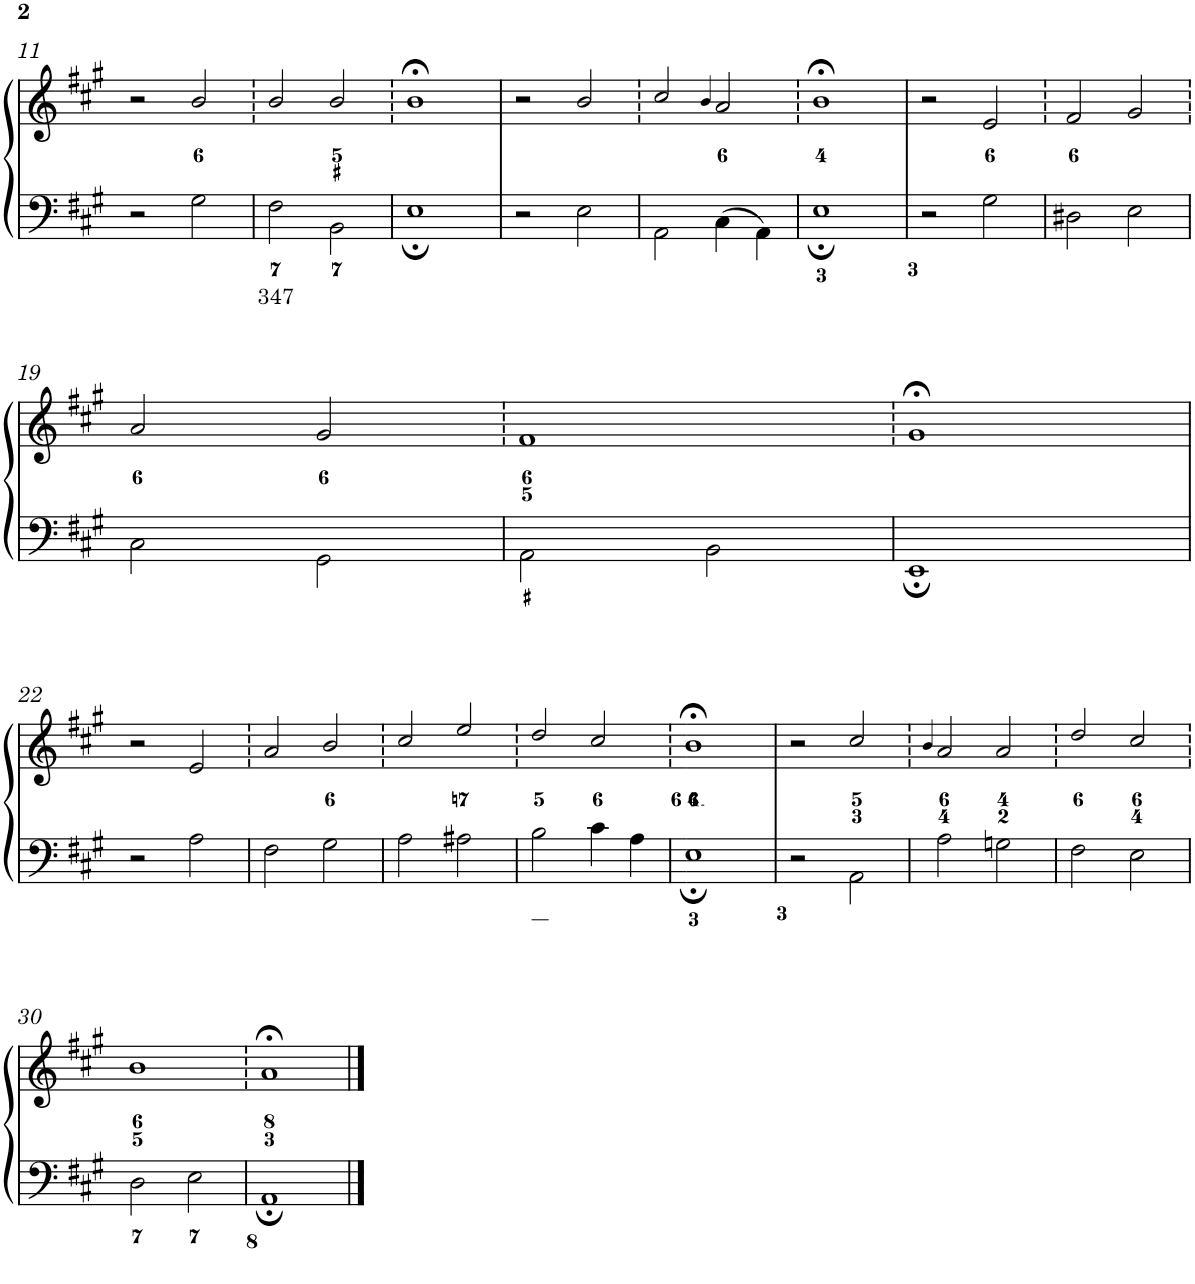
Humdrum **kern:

**kern	**text	**kern
*part1	*part1	*part1
*staff2	*staff2	*staff1
*I"Piano	*	*
*I'Pno.	*	*
!!LO:PB:g=z
*clefF4	*	*clefG2
*k[f#c#g#]	*	*k[f#c#g#]
*A:	*	*A:
*M4/4	*	*M4/4
*met(c)	*	*met(c)
=11	=11	=11
2r	.	2r
2G#\	.	2b/
=12	=12	=12
!	!LO:LY:b	!
2F#\	347	2b/
2BB\	.	2b/
=13	=13	=13
1E;	.	1b;<
=14	=14	=14
2r	.	2r
2E\	.	2b/
=15	=15	=15
2AA\	.	2cc#/
.	.	4qb/
4C#\	.	2a/
4AA\	.	.
=16	=16	=16
1E;	.	1b;<
=17	=17	=17
2r	.	2r
2G#\	.	2e/
=18	=18	=18
2D#X\	.	2f#/
2E\	.	2g#/
!!LO:LB:g=z
=19	=19	=19
2C#\	.	2a/
2GG#\	.	2g#/
=20	=20	=20
2AA\	.	1f#
2BB\	.	.
=21	=21	=21
1EE;	.	1g#;<
!!LO:LB:g=z
=22	=22	=22
2r	.	2r
2A\	.	2e/
=23	=23	=23
2F#\	.	2a/
2G#\	.	2b/
=24	=24	=24
2A\	.	2cc#/
2A#X\	.	2ee/
=25	=25	=25
2B\	.	2dd/
4c#\	.	2cc#/
4A\	.	.
=26	=26	=26
1E;	.	1b;<
=27	=27	=27
2r	.	2r
2AA\	.	2cc#/
=28	=28	=28
.	.	4qb/
2A\	.	2a/
2Gn\	.	2a/
=29	=29	=29
2F#\	.	2dd/
2E\	.	2cc#/
!!LO:LB:g=z
=30	=30	=30
2D\	.	1b
2E\	.	.
=31	=31	=31
1AA;	.	1a;<
==	==	==
*-	*-	*-
